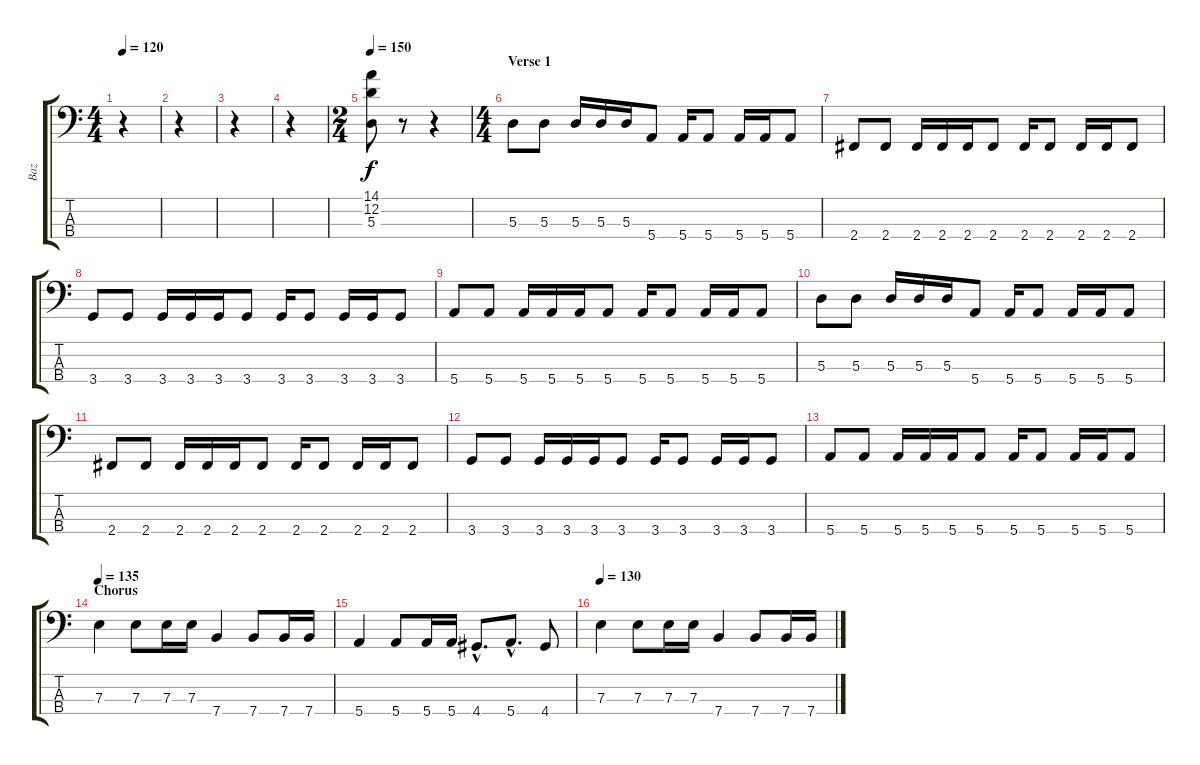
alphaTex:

\track ("Baz" "Baz") {instrument electricbassfinger}
\staff {score tabs}
\tuning (G2 D2 A1 E1) {hide}
\ts (4 4)
\tempo 120
\clef f4
\ks c
r.4{dy f instrument electricbassfinger} |
r.4 |
r.4 |
r.4 |
\ts (2 4)
\tempo 150
(14.1 12.2 5.3).8 r.8 r.4 |
\ts (4 4)
\section ("" "Verse 1")
5.3.8 5.3.8 5.3.16 5.3.16 5.3.16 5.4.8 5.4.16 5.4.8 5.4.16 5.4.16 5.4.8 |
2.4.8 2.4.8 2.4.16 2.4.16 2.4.16 2.4.8 2.4.16 2.4.8 2.4.16 2.4.16 2.4.8 |
3.4.8 3.4.8 3.4.16 3.4.16 3.4.16 3.4.8 3.4.16 3.4.8 3.4.16 3.4.16 3.4.8 |
5.4.8 5.4.8 5.4.16 5.4.16 5.4.16 5.4.8 5.4.16 5.4.8 5.4.16 5.4.16 5.4.8 |
5.3.8 5.3.8 5.3.16 5.3.16 5.3.16 5.4.8 5.4.16 5.4.8 5.4.16 5.4.16 5.4.8 |
2.4.8 2.4.8 2.4.16 2.4.16 2.4.16 2.4.8 2.4.16 2.4.8 2.4.16 2.4.16 2.4.8 |
3.4.8 3.4.8 3.4.16 3.4.16 3.4.16 3.4.8 3.4.16 3.4.8 3.4.16 3.4.16 3.4.8 |
5.4.8 5.4.8 5.4.16 5.4.16 5.4.16 5.4.8 5.4.16 5.4.8 5.4.16 5.4.16 5.4.8 |
\section ("" "Chorus")
\tempo 130
\tempo 135
7.3.4 7.3.8 7.3.16 7.3.16 7.4.4 7.4.8 7.4.16 7.4.16 |
5.4.4 5.4.8 5.4.16 5.4.16 4.4{hac}.8{d} 5.4{hac}.8{d} 4.4.8 |
\tempo 130
7.3.4 7.3.8 7.3.16 7.3.16 7.4.4 7.4.8 7.4.16 7.4.16
